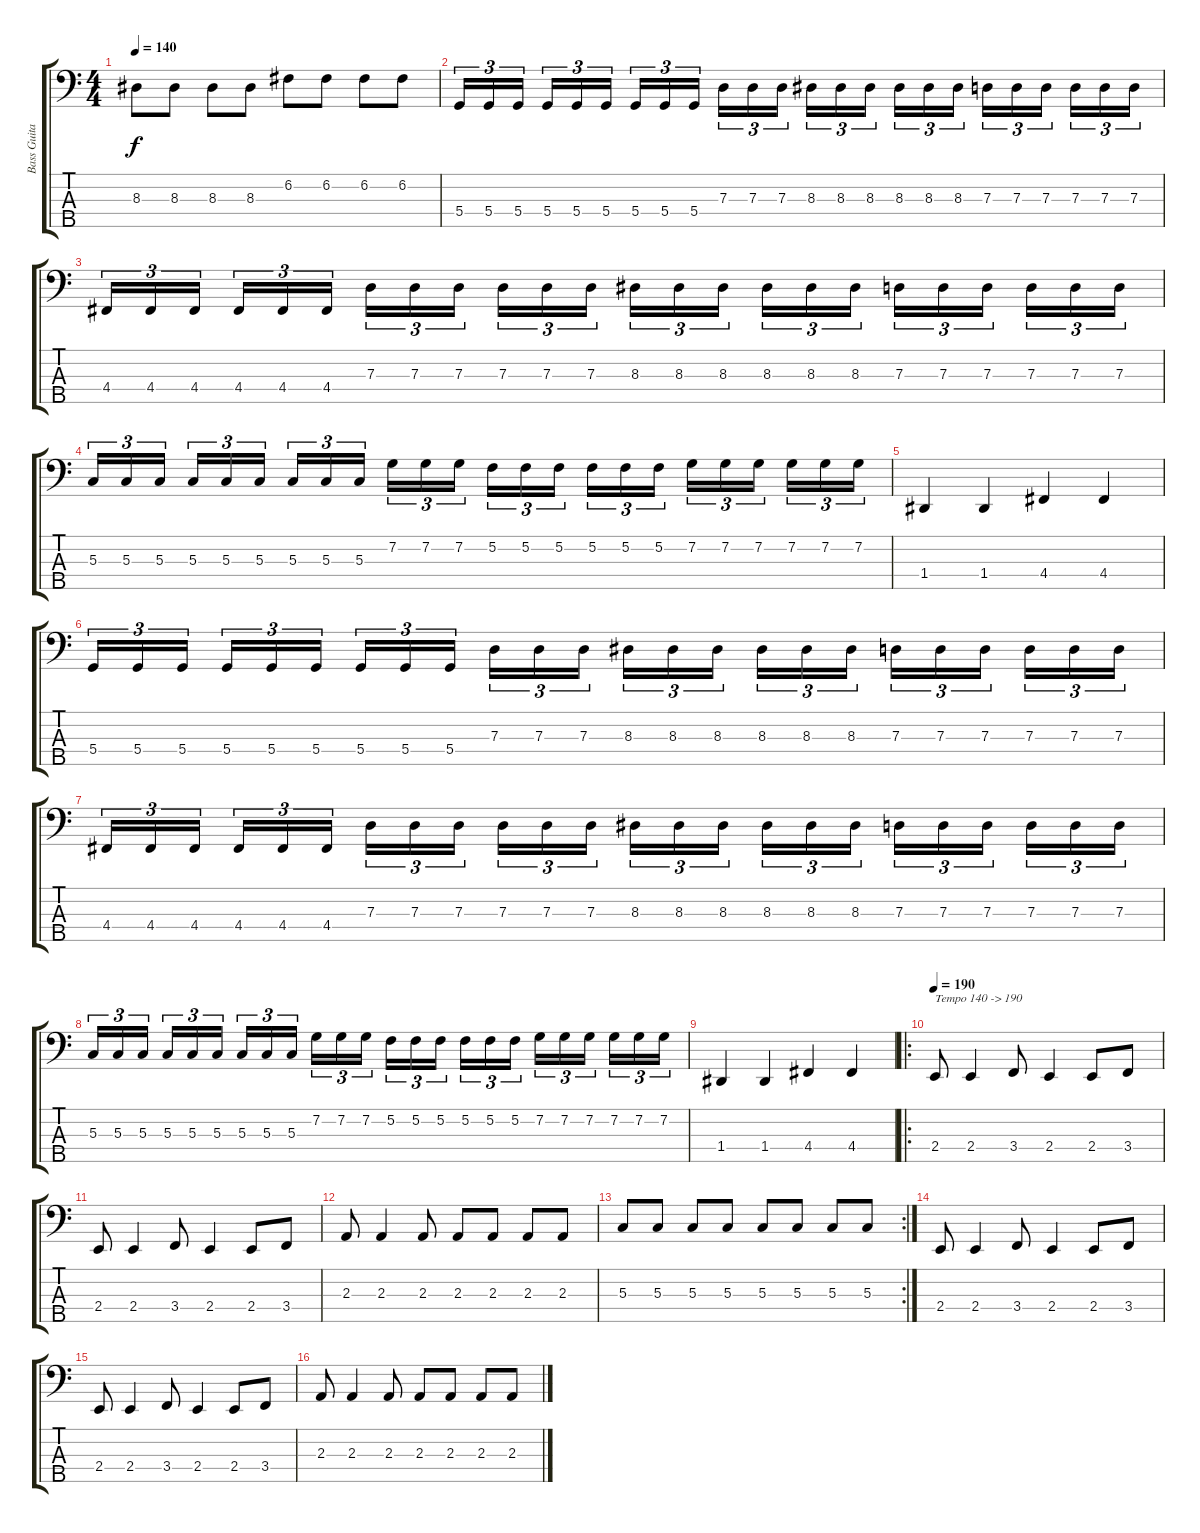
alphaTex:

\track ("Bass Guitar" "Bass Guita") {instrument electricbasspick}
\staff {score tabs}
\tuning (F2 C2 G1 D1 A0) {hide}
\ts (4 4)
\tempo 140
\clef f4
\ks c
8.3.8{dy f} 8.3.8 8.3.8 8.3.8 6.2.8 6.2.8 6.2.8 6.2.8 |
5.4.16{tu (3 2)} 5.4.16{tu (3 2)} 5.4.16{tu (3 2)} 5.4.16{tu (3 2)} 5.4.16{tu (3 2)} 5.4.16{tu (3 2)} 5.4.16{tu (3 2)} 5.4.16{tu (3 2)} 5.4.16{tu (3 2)} 7.3.16{tu (3 2)} 7.3.16{tu (3 2)} 7.3.16{tu (3 2)} 8.3.16{tu (3 2)} 8.3.16{tu (3 2)} 8.3.16{tu (3 2)} 8.3.16{tu (3 2)} 8.3.16{tu (3 2)} 8.3.16{tu (3 2)} 7.3.16{tu (3 2)} 7.3.16{tu (3 2)} 7.3.16{tu (3 2)} 7.3.16{tu (3 2)} 7.3.16{tu (3 2)} 7.3.16{tu (3 2)} |
4.4.16{tu (3 2)} 4.4.16{tu (3 2)} 4.4.16{tu (3 2)} 4.4.16{tu (3 2)} 4.4.16{tu (3 2)} 4.4.16{tu (3 2)} 7.3.16{tu (3 2)} 7.3.16{tu (3 2)} 7.3.16{tu (3 2)} 7.3.16{tu (3 2)} 7.3.16{tu (3 2)} 7.3.16{tu (3 2)} 8.3.16{tu (3 2)} 8.3.16{tu (3 2)} 8.3.16{tu (3 2)} 8.3.16{tu (3 2)} 8.3.16{tu (3 2)} 8.3.16{tu (3 2)} 7.3.16{tu (3 2)} 7.3.16{tu (3 2)} 7.3.16{tu (3 2)} 7.3.16{tu (3 2)} 7.3.16{tu (3 2)} 7.3.16{tu (3 2)} |
5.3.16{tu (3 2)} 5.3.16{tu (3 2)} 5.3.16{tu (3 2)} 5.3.16{tu (3 2)} 5.3.16{tu (3 2)} 5.3.16{tu (3 2)} 5.3.16{tu (3 2)} 5.3.16{tu (3 2)} 5.3.16{tu (3 2)} 7.2.16{tu (3 2)} 7.2.16{tu (3 2)} 7.2.16{tu (3 2)} 5.2.16{tu (3 2)} 5.2.16{tu (3 2)} 5.2.16{tu (3 2)} 5.2.16{tu (3 2)} 5.2.16{tu (3 2)} 5.2.16{tu (3 2)} 7.2.16{tu (3 2)} 7.2.16{tu (3 2)} 7.2.16{tu (3 2)} 7.2.16{tu (3 2)} 7.2.16{tu (3 2)} 7.2.16{tu (3 2)} |
1.4.4 1.4.4 4.4.4 4.4.4 |
5.4.16{tu (3 2)} 5.4.16{tu (3 2)} 5.4.16{tu (3 2)} 5.4.16{tu (3 2)} 5.4.16{tu (3 2)} 5.4.16{tu (3 2)} 5.4.16{tu (3 2)} 5.4.16{tu (3 2)} 5.4.16{tu (3 2)} 7.3.16{tu (3 2)} 7.3.16{tu (3 2)} 7.3.16{tu (3 2)} 8.3.16{tu (3 2)} 8.3.16{tu (3 2)} 8.3.16{tu (3 2)} 8.3.16{tu (3 2)} 8.3.16{tu (3 2)} 8.3.16{tu (3 2)} 7.3.16{tu (3 2)} 7.3.16{tu (3 2)} 7.3.16{tu (3 2)} 7.3.16{tu (3 2)} 7.3.16{tu (3 2)} 7.3.16{tu (3 2)} |
4.4.16{tu (3 2)} 4.4.16{tu (3 2)} 4.4.16{tu (3 2)} 4.4.16{tu (3 2)} 4.4.16{tu (3 2)} 4.4.16{tu (3 2)} 7.3.16{tu (3 2)} 7.3.16{tu (3 2)} 7.3.16{tu (3 2)} 7.3.16{tu (3 2)} 7.3.16{tu (3 2)} 7.3.16{tu (3 2)} 8.3.16{tu (3 2)} 8.3.16{tu (3 2)} 8.3.16{tu (3 2)} 8.3.16{tu (3 2)} 8.3.16{tu (3 2)} 8.3.16{tu (3 2)} 7.3.16{tu (3 2)} 7.3.16{tu (3 2)} 7.3.16{tu (3 2)} 7.3.16{tu (3 2)} 7.3.16{tu (3 2)} 7.3.16{tu (3 2)} |
5.3.16{tu (3 2)} 5.3.16{tu (3 2)} 5.3.16{tu (3 2)} 5.3.16{tu (3 2)} 5.3.16{tu (3 2)} 5.3.16{tu (3 2)} 5.3.16{tu (3 2)} 5.3.16{tu (3 2)} 5.3.16{tu (3 2)} 7.2.16{tu (3 2)} 7.2.16{tu (3 2)} 7.2.16{tu (3 2)} 5.2.16{tu (3 2)} 5.2.16{tu (3 2)} 5.2.16{tu (3 2)} 5.2.16{tu (3 2)} 5.2.16{tu (3 2)} 5.2.16{tu (3 2)} 7.2.16{tu (3 2)} 7.2.16{tu (3 2)} 7.2.16{tu (3 2)} 7.2.16{tu (3 2)} 7.2.16{tu (3 2)} 7.2.16{tu (3 2)} |
1.4.4 1.4.4 4.4.4 4.4.4 |
\ro
\tempo 190
2.4.8{txt "Tempo 140 -> 190"} 2.4.4 3.4.8 2.4.4 2.4.8 3.4.8 |
2.4.8 2.4.4 3.4.8 2.4.4 2.4.8 3.4.8 |
2.3.8 2.3.4 2.3.8 2.3.8 2.3.8 2.3.8 2.3.8 |
\rc 2
5.3.8 5.3.8 5.3.8 5.3.8 5.3.8 5.3.8 5.3.8 5.3.8 |
2.4.8 2.4.4 3.4.8 2.4.4 2.4.8 3.4.8 |
2.4.8 2.4.4 3.4.8 2.4.4 2.4.8 3.4.8 |
2.3.8 2.3.4 2.3.8 2.3.8 2.3.8 2.3.8 2.3.8
